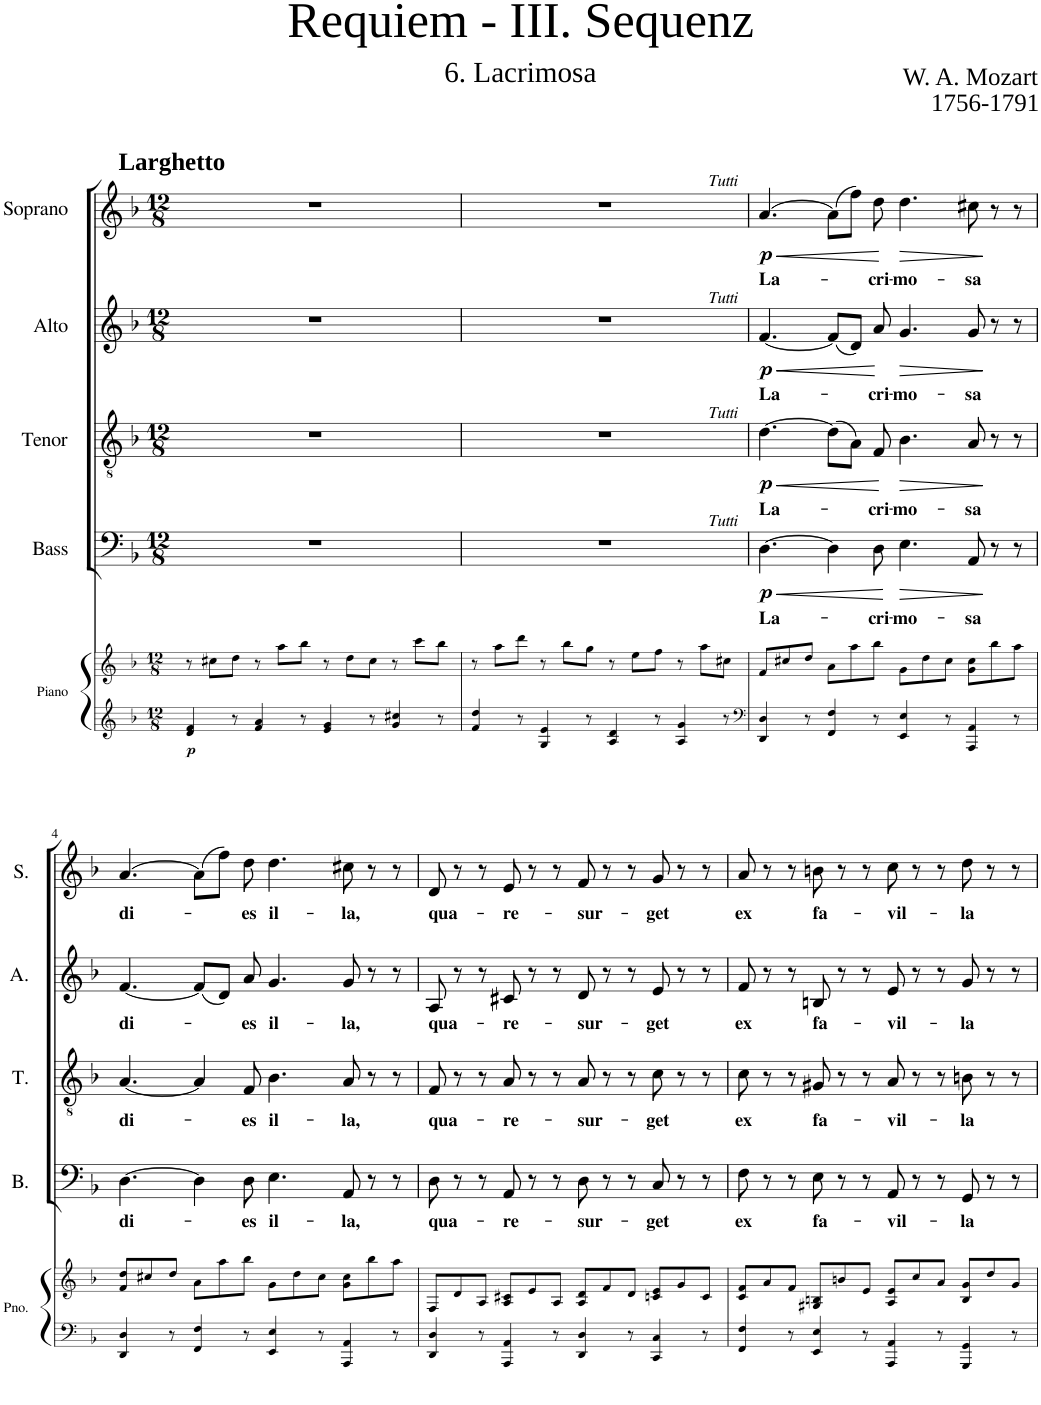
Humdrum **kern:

**kern	**kern	**dynam	**kern	**text	**dynam	**kern	**text	**dynam	**kern	**text	**dynam	**kern	**text	**dynam
*part5	*part5	*part5	*part4	*part4	*part4	*part3	*part3	*part3	*part2	*part2	*part2	*part1	*part1	*part1
*staff6	*staff5	*staff5/6	*staff4	*staff4	*staff4	*staff3	*staff3	*staff3	*staff2	*staff2	*staff2	*staff1	*staff1	*staff1
*I"Piano	*	*	*I"Bass	*	*	*I"Tenor	*	*	*I"Alto	*	*	*I"Soprano	*	*
*I'Pno.	*	*	*I'B.	*	*	*I'T.	*	*	*I'A.	*	*	*I'S.	*	*
*stria5	*stria5	*	*	*	*	*	*	*	*	*	*	*	*	*
*clefG2	*clefG2	*	*clefF4	*	*	*clefGv2	*	*	*clefG2	*	*	*clefG2	*	*
*k[b-]	*k[b-]	*	*k[b-]	*	*	*k[b-]	*	*	*k[b-]	*	*	*k[b-]	*	*
*M12/8	*M12/8	*	*M12/8	*	*	*M12/8	*	*	*M12/8	*	*	*M12/8	*	*
=1	=1	=1	=1	=1	=1	=1	=1	=1	=1	=1	=1	=1	=1	=1
!	!	!	!	!	!	!	!	!	!	!	!	!LO:TX:a:B:t=Larghetto	!	!
!	!	!LO:DY:b=2	!	!	!	!	!	!	!	!	!	!	!	!
4d/ 4f/	8r	p	1.r	.	.	1.r	.	.	1.r	.	.	1.r	.	.
.	8cc#X\L	.	.	.	.	.	.	.	.	.	.	.	.	.
8r	8dd\J	.	.	.	.	.	.	.	.	.	.	.	.	.
4f/ 4a/	8r	.	.	.	.	.	.	.	.	.	.	.	.	.
.	8aa\L	.	.	.	.	.	.	.	.	.	.	.	.	.
8r	8bb-\J	.	.	.	.	.	.	.	.	.	.	.	.	.
4e/ 4g/	8r	.	.	.	.	.	.	.	.	.	.	.	.	.
.	8dd\L	.	.	.	.	.	.	.	.	.	.	.	.	.
8r	8cc#\J	.	.	.	.	.	.	.	.	.	.	.	.	.
4g/ 4cc#X/	8r	.	.	.	.	.	.	.	.	.	.	.	.	.
.	8ccc\L	.	.	.	.	.	.	.	.	.	.	.	.	.
8r	8bb-\J	.	.	.	.	.	.	.	.	.	.	.	.	.
=2	=2	=2	=2	=2	=2	=2	=2	=2	=2	=2	=2	=2	=2	=2
4f/ 4dd/	8r	.	1.r	.	.	1.r	.	.	1.r	.	.	1.r	.	.
.	8aa\L	.	.	.	.	.	.	.	.	.	.	.	.	.
8r	8ddd\J	.	.	.	.	.	.	.	.	.	.	.	.	.
4G/ 4e/	8r	.	.	.	.	.	.	.	.	.	.	.	.	.
.	8bb-\L	.	.	.	.	.	.	.	.	.	.	.	.	.
8r	8gg\J	.	.	.	.	.	.	.	.	.	.	.	.	.
4A/ 4d/	8r	.	.	.	.	.	.	.	.	.	.	.	.	.
.	8ee\L	.	.	.	.	.	.	.	.	.	.	.	.	.
8r	8ff\J	.	.	.	.	.	.	.	.	.	.	.	.	.
4A/ 4g/	8r	.	.	.	.	.	.	.	.	.	.	.	.	.
.	8aa\L	.	.	.	.	.	.	.	.	.	.	.	.	.
8r	8cc#X\J	.	.	.	.	.	.	.	.	.	.	.	.	.
=3	=3	=3	=3	=3	=3	=3	=3	=3	=3	=3	=3	=3	=3	=3
*clefF4	*	*	*	*	*	*	*	*	*	*	*	*	*	*
!	!	!	!	!	!	!	!	!	!	!	!	!LO:TX:a:i:t=Tutti	!	!
!	!	!	!	!	!	!	!	!	!LO:TX:a:i:t=Tutti	!	!	!	!	!
!	!	!	!	!	!	!LO:TX:a:i:t=Tutti	!	!	!	!	!	!	!	!
!	!	!	!LO:TX:a:i:t=Tutti	!	!	!	!	!	!	!	!	!	!	!
!	!	!	!	!LO:LY:b	!LO:HP:b	!	!LO:LY:b	!LO:HP:b	!	!LO:LY:b	!LO:HP:b	!	!LO:LY:b	!LO:HP:b
!	!	!	!	!	!LO:DY:n=1:b	!	!	!LO:DY:n=1:b	!	!	!LO:DY:n=1:b	!	!	!LO:DY:n=1:b
4DD/ 4D/	8f/L	.	[4.D\	La-	< p	[4.d\	La-	< p	[4.f/	La-	< p	[4.a/	La-	< p
.	8cc#X/	.	.	.	.	.	.	.	.	.	.	.	.	.
8r	8dd/J	.	.	.	.	.	.	.	.	.	.	.	.	.
4FF/ 4F/	8a\L	.	4D\]	.	.	(8d\L]	.	.	(8f/L]	.	.	(8a\L]	.	.
.	8aa\	.	.	.	.	8A\J)	.	.	8d/J)	.	.	8ff\J)	.	.
!	!	!	!	!LO:LY:b	!	!	!LO:LY:b	!	!	!LO:LY:b	!	!	!LO:LY:b	!
8r	8bb-\J	.	8D\	-cri-	.	8F/	-cri-	.	8a/	-cri-	.	8dd\	-cri-	.
!	!	!	!	!LO:LY:b	!LO:HP:n=1:b	!	!LO:LY:b	!LO:HP:n=1:b	!	!LO:LY:b	!LO:HP:n=1:b	!	!LO:LY:b	!LO:HP:n=1:b
4EE/ 4E/	8g\L	.	4.E\	-mo-	[ >	4.B-\	-mo-	[ >	4.g/	-mo-	[ >	4.dd\	-mo-	[ >
.	8dd\	.	.	.	.	.	.	.	.	.	.	.	.	.
8r	8cc#\J	.	.	.	.	.	.	.	.	.	.	.	.	.
!	!	!	!	!LO:LY:b	!	!	!LO:LY:b	!	!	!LO:LY:b	!	!	!LO:LY:b	!
4AAA/ 4AA/	8g\ 8cc#\L	.	8AA/	-sa	.	8A/	-sa	.	8g/	-sa	.	8cc#X\	-sa	.
.	8bb-\	.	8r	.	]	8r	.	]	8r	.	]	8r	.	]
8r	8aa\J	.	8r	.	.	8r	.	.	8r	.	.	8r	.	.
!!LO:LB:g=z
=4	=4	=4	=4	=4	=4	=4	=4	=4	=4	=4	=4	=4	=4	=4
!	!	!	!	!LO:LY:b	!	!	!LO:LY:b	!	!	!LO:LY:b	!	!	!LO:LY:b	!
4DD/ 4D/	8f/ 8dd/L	.	[4.D\	di-	.	[4.A/	di-	.	[4.f/	di-	.	[4.a/	di-	.
.	8cc#X/	.	.	.	.	.	.	.	.	.	.	.	.	.
8r	8dd/J	.	.	.	.	.	.	.	.	.	.	.	.	.
4FF/ 4F/	8a\L	.	4D\]	.	.	4A/]	.	.	(8f/L]	.	.	(8a\L]	.	.
.	8aa\	.	.	.	.	.	.	.	8d/J)	.	.	8ff\J)	.	.
!	!	!	!	!LO:LY:b	!	!	!LO:LY:b	!	!	!LO:LY:b	!	!	!LO:LY:b	!
8r	8bb-\J	.	8D\	-es	.	8F/	-es	.	8a/	-es	.	8dd\	-es	.
!	!	!	!	!LO:LY:b	!	!	!LO:LY:b	!	!	!LO:LY:b	!	!	!LO:LY:b	!
4EE/ 4E/	8g\L	.	4.E\	il-	.	4.B-\	il-	.	4.g/	il-	.	4.dd\	il-	.
.	8dd\	.	.	.	.	.	.	.	.	.	.	.	.	.
8r	8cc#\J	.	.	.	.	.	.	.	.	.	.	.	.	.
!	!	!	!	!LO:LY:b	!	!	!LO:LY:b	!	!	!LO:LY:b	!	!	!LO:LY:b	!
4AAA/ 4AA/	8g\ 8cc#\L	.	8AA/	-la,	.	8A/	-la,	.	8g/	-la,	.	8cc#X\	-la,	.
.	8bb-\	.	8r	.	.	8r	.	.	8r	.	.	8r	.	.
8r	8aa\J	.	8r	.	.	8r	.	.	8r	.	.	8r	.	.
=5	=5	=5	=5	=5	=5	=5	=5	=5	=5	=5	=5	=5	=5	=5
!	!	!	!	!LO:LY:b	!	!	!LO:LY:b	!	!	!LO:LY:b	!	!	!LO:LY:b	!
4DD/ 4D/	8F/L	.	8D\	qua-	.	8F/	qua-	.	8A/	qua-	.	8d/	qua-	.
.	8d/	.	8r	.	.	8r	.	.	8r	.	.	8r	.	.
8r	8A/J	.	8r	.	.	8r	.	.	8r	.	.	8r	.	.
!	!	!	!	!LO:LY:b	!	!	!LO:LY:b	!	!	!LO:LY:b	!	!	!LO:LY:b	!
4AAA/ 4AA/	8A/ 8c#X/L	.	8AA/	-re-	.	8A/	-re-	.	8c#X/	-re-	.	8e/	-re-	.
.	8e/	.	8r	.	.	8r	.	.	8r	.	.	8r	.	.
8r	8A/J	.	8r	.	.	8r	.	.	8r	.	.	8r	.	.
!	!	!	!	!LO:LY:b	!	!	!LO:LY:b	!	!	!LO:LY:b	!	!	!LO:LY:b	!
4DD/ 4D/	8A/ 8d/L	.	8D\	-sur-	.	8A/	-sur-	.	8d/	-sur-	.	8f/	-sur-	.
.	8f/	.	8r	.	.	8r	.	.	8r	.	.	8r	.	.
8r	8d/J	.	8r	.	.	8r	.	.	8r	.	.	8r	.	.
!	!	!	!	!LO:LY:b	!	!	!LO:LY:b	!	!	!LO:LY:b	!	!	!LO:LY:b	!
4CC/ 4C/	8cn/ 8e/L	.	8C/	-get	.	8c\	-get	.	8e/	-get	.	8g/	-get	.
.	8g/	.	8r	.	.	8r	.	.	8r	.	.	8r	.	.
8r	8c/J	.	8r	.	.	8r	.	.	8r	.	.	8r	.	.
=6	=6	=6	=6	=6	=6	=6	=6	=6	=6	=6	=6	=6	=6	=6
!	!	!	!	!LO:LY:b	!	!	!LO:LY:b	!	!	!LO:LY:b	!	!	!LO:LY:b	!
4FF/ 4F/	8c/ 8f/L	.	8F\	ex	.	8c\	ex	.	8f/	ex	.	8a/	ex	.
.	8a/	.	8r	.	.	8r	.	.	8r	.	.	8r	.	.
8r	8f/J	.	8r	.	.	8r	.	.	8r	.	.	8r	.	.
!	!	!	!	!LO:LY:b	!	!	!LO:LY:b	!	!	!LO:LY:b	!	!	!LO:LY:b	!
4EE/ 4E/	8G#X/ 8Bn/L	.	8E\	fa-	.	8G#X/	fa-	.	8Bn/	fa-	.	8bn\	fa-	.
.	8bn/	.	8r	.	.	8r	.	.	8r	.	.	8r	.	.
8r	8e/J	.	8r	.	.	8r	.	.	8r	.	.	8r	.	.
!	!	!	!	!LO:LY:b	!	!	!LO:LY:b	!	!	!LO:LY:b	!	!	!LO:LY:b	!
4AAA/ 4AA/	8A/ 8e/L	.	8AA/	-vil-	.	8A/	-vil-	.	8e/	-vil-	.	8cc\	-vil-	.
.	8cc/	.	8r	.	.	8r	.	.	8r	.	.	8r	.	.
8r	8a/J	.	8r	.	.	8r	.	.	8r	.	.	8r	.	.
!	!	!	!	!LO:LY:b	!	!	!LO:LY:b	!	!	!LO:LY:b	!	!	!LO:LY:b	!
4GGG/ 4GG/	8B/ 8g/L	.	8GG/	-la	.	8Bn\	-la	.	8g/	-la	.	8dd\	-la	.
.	8dd/	.	8r	.	.	8r	.	.	8r	.	.	8r	.	.
8r	8g/J	.	8r	.	.	8r	.	.	8r	.	.	8r	.	.
=	=	=	=	=	=	=	=	=	=	=	=	=	=	=
*-	*-	*-	*-	*-	*-	*-	*-	*-	*-	*-	*-	*-	*-	*-
